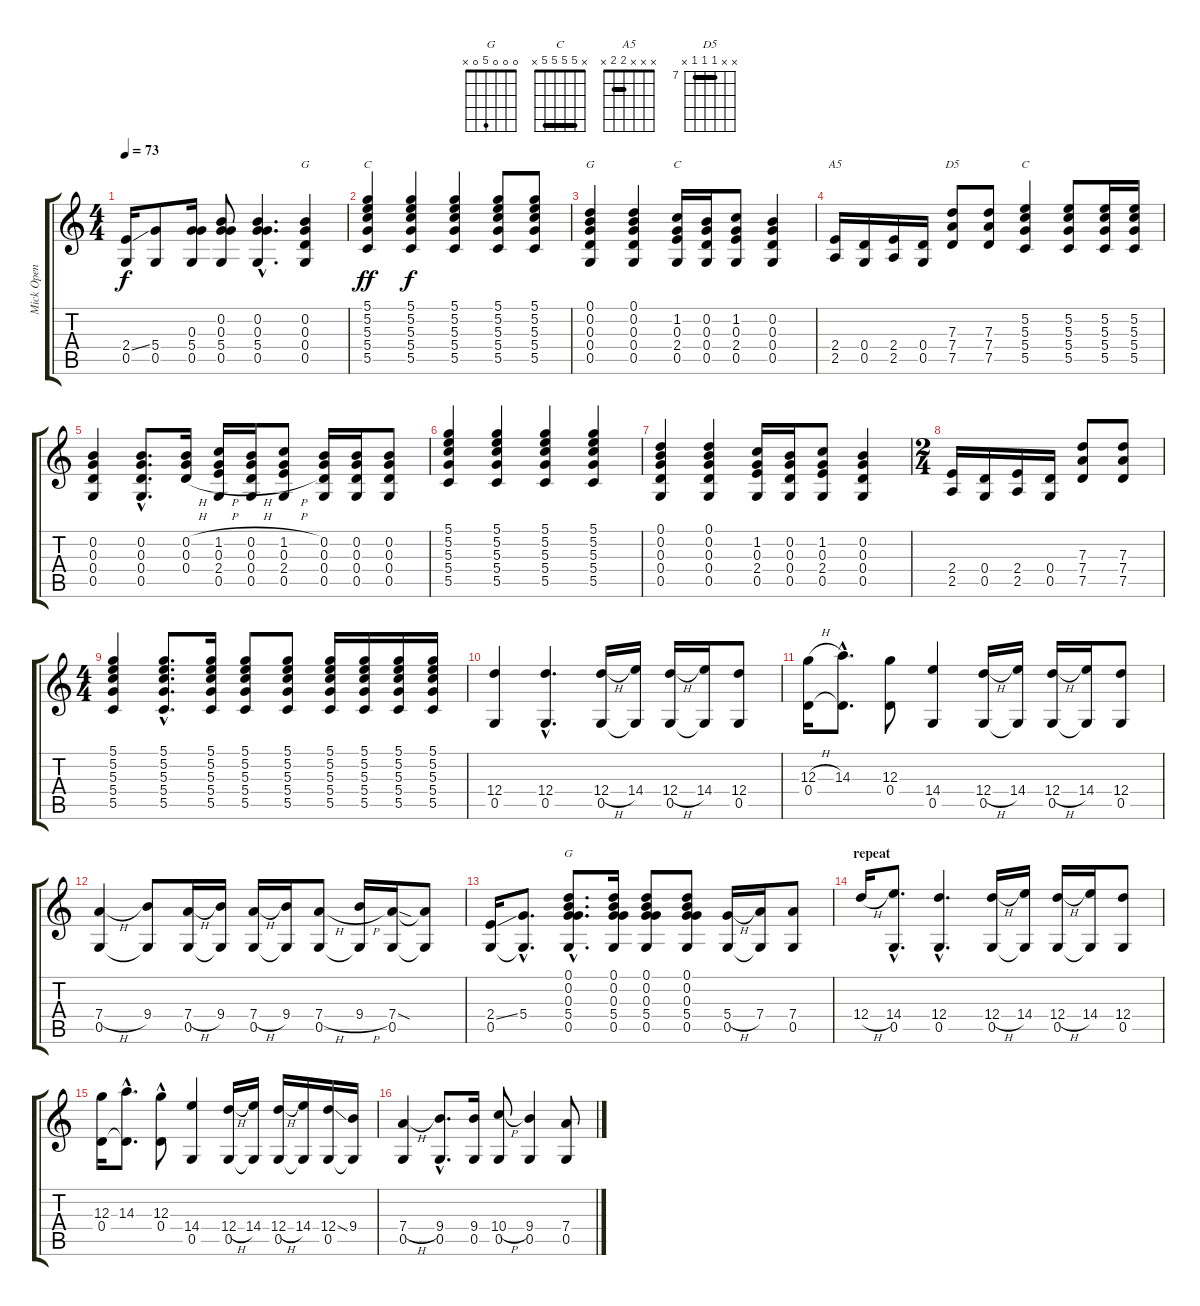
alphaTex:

\track ("Mick Open G" "Mick Open ") {instrument acousticguitarsteel}
\staff {score tabs}
\tuning (D4 B3 G3 D3 G2 D2) {hide}
\chord ("G" x 0 0 0 0 x)
\chord ("C" 5 5 5 5 5 x) {barre 5}
\chord ("G" 0 0 0 0 0 x)
\chord ("C" x 1 0 2 0 x)
\chord ("A5" x x x 2 2 x) {barre 2}
\chord ("D5" x x 7 7 7 x) {firstfret 7 barre 7}
\chord ("C" x 5 5 5 5 x) {barre 5}
\chord ("G" 0 0 0 5 0 x)
\ts (4 4)
\tempo 73
\clef g2
\ks c
(2.4{ss} 0.5).16{dy f} (5.4 0.5).8 (0.3 5.4 0.5).16 (0.2 0.3 5.4 0.5).8 (0.2{hac} 0.3{hac} 5.4{hac} 0.5{hac}).4{d} (0.2 0.3 0.4 0.5).4{ch "G"} |
(5.1 5.2 5.3 5.4 5.5).4{ch "C" dy ff} (5.1 5.2 5.3 5.4 5.5).4{dy f} (5.1 5.2 5.3 5.4 5.5).4 (5.1 5.2 5.3 5.4 5.5).8 (5.1 5.2 5.3 5.4 5.5).8 |
(0.1 0.2 0.3 0.4 0.5).4{ch "G"} (0.1 0.2 0.3 0.4 0.5).4 (1.2 0.3 2.4 0.5).16{ch "C"} (0.2 0.3 0.4 0.5).16 (1.2 0.3 2.4 0.5).8 (0.2 0.3 0.4 0.5).4 |
(2.4 2.5).16{ch "A5"} (0.4 0.5).16 (2.4 2.5).16 (0.4 0.5).16 (7.3 7.4 7.5).8{ch "D5"} (7.3 7.4 7.5).8 (5.2 5.3 5.4 5.5).4{ch "C"} (5.2 5.3 5.4 5.5).8 (5.2 5.3 5.4 5.5).16 (5.2 5.3 5.4 5.5).16 |
(0.2 0.3 0.4 0.5).4 (0.2{hac} 0.3{hac} 0.4{hac} 0.5{hac}).8{d} (0.2{h} 0.3 0.4{h}).16 (1.2{h} 0.3 2.4{h} 0.5).16 (0.2{h} 0.3 0.4{h} 0.5).16 (1.2{h} 0.3 2.4{h} 0.5).8 (0.2 0.3 0.4 0.5).16 (0.2 0.3 0.4 0.5).16 (0.2 0.3 0.4 0.5).8 |
(5.1 5.2 5.3 5.4 5.5).4 (5.1 5.2 5.3 5.4 5.5).4 (5.1 5.2 5.3 5.4 5.5).4 (5.1 5.2 5.3 5.4 5.5).4 |
(0.1 0.2 0.3 0.4 0.5).4 (0.1 0.2 0.3 0.4 0.5).4 (1.2 0.3 2.4 0.5).16 (0.2 0.3 0.4 0.5).16 (1.2 0.3 2.4 0.5).8 (0.2 0.3 0.4 0.5).4 |
\ts (2 4)
(2.4 2.5).16 (0.4 0.5).16 (2.4 2.5).16 (0.4 0.5).16 (7.3 7.4 7.5).8 (7.3 7.4 7.5).8 |
\ts (4 4)
(5.1 5.2 5.3 5.4 5.5).4 (5.1{hac} 5.2{hac} 5.3{hac} 5.4{hac} 5.5{hac}).8{d} (5.1 5.2 5.3 5.4 5.5).16 (5.1 5.2 5.3 5.4 5.5).8 (5.1 5.2 5.3 5.4 5.5).8 (5.1 5.2 5.3 5.4 5.5).16 (5.1 5.2 5.3 5.4 5.5).16 (5.1 5.2 5.3 5.4 5.5).16 (5.1 5.2 5.3 5.4 5.5).16 |
(12.4 0.5).4 (12.4{hac} 0.5{hac}).4{d} (12.4{h} 0.5).16 (14.4 0.5{t}).16 (12.4{h} 0.5).16 (14.4 0.5{t}).16 (12.4 0.5).8 |
(12.3{h} 0.4).16 (14.3 0.4{hac t}).8{d} (12.3 0.4).8 (14.4 0.5).4 (12.4{h} 0.5).16 (14.4 0.5{t}).16 (12.4{h} 0.5).16 (14.4 0.5{t}).16 (12.4 0.5).8 |
(7.4{h} 0.5).4 (9.4 0.5{t}).8 (7.4{h} 0.5).16 (9.4 0.5{t}).16 (7.4{h} 0.5).16 (9.4 0.5{t}).16 (7.4{h} 0.5).8 (9.4{h} 0.5{t}).16 (7.4{sod} 0.5).16 (7.4{t} 0.5{t}).8 |
(2.4{ss} 0.5).16 (5.4{hac} 0.5{hac t}).8{d} (0.1{hac} 0.2{hac} 0.3{hac} 5.4{hac} 0.5{hac}).8{d ch "G"} (0.1 0.2 0.3 5.4 0.5).16 (0.1 0.2 0.3 5.4 0.5).8 (0.1 0.2 0.3 5.4 0.5).8 (5.4{h} 0.5).16 (7.4 0.5{t}).16 (7.4 0.5).8 |
\section ("" "repeat")
12.4{h}.16 (14.4{hac} 0.5{hac}).8{d} (12.4{hac} 0.5{hac}).4{d} (12.4{h} 0.5).16 (14.4 0.5{t}).16 (12.4{h} 0.5).16 (14.4 0.5{t}).16 (12.4 0.5).8 |
(12.3 0.4).16 (14.3 0.4{hac t}).8{d} (12.3 0.4{hac}).8 (14.4 0.5).4 (12.4{h} 0.5).16 (14.4 0.5{t}).16 (12.4{h} 0.5).16 (14.4 0.5{t}).16 (12.4{ss} 0.5).16 (9.4 0.5{t}).16 |
(7.4{h} 0.5).4 (9.4{hac} 0.5{hac}).8{d} (9.4 0.5).16 (10.4{h} 0.5).8 (9.4 0.5).4 (7.4 0.5).8
